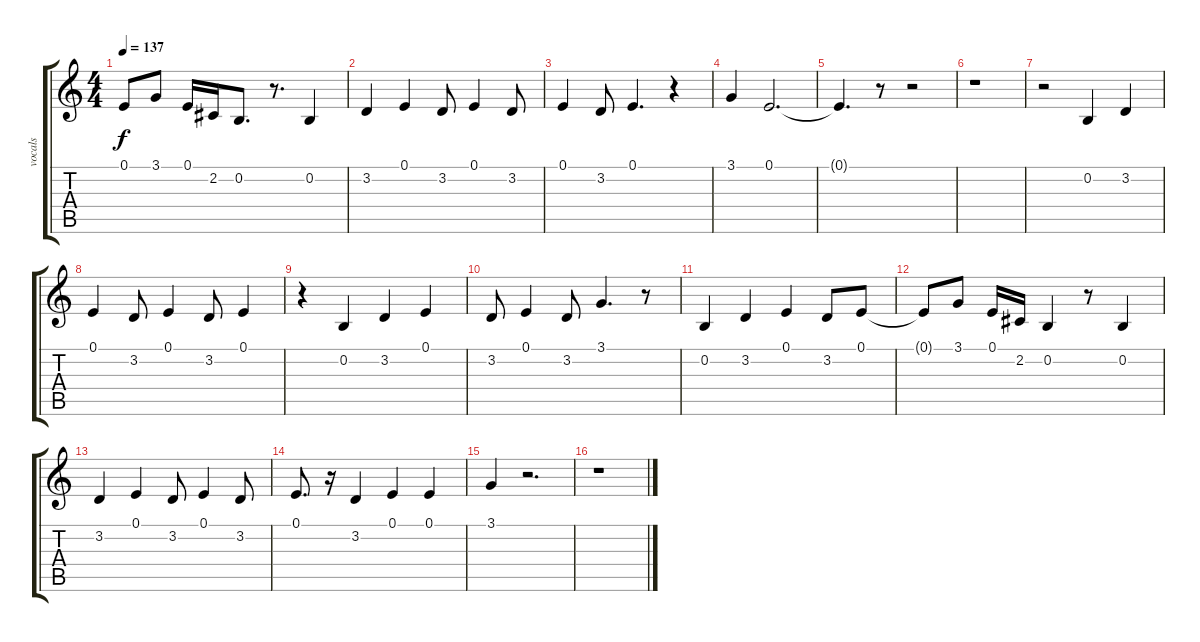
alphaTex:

\track ("vocals" "vocals") {instrument oboe}
\staff {score tabs}
\tuning (E4 B3 G3 D3 A2 E2) {hide}
\ts (4 4)
\tempo 137
\clef g2
\ks c
0.1{t}.8{dy f} 3.1.8 0.1.16 2.2.16 0.2.8{d} r.8{d} 0.2.4 |
3.2.4 0.1.4 3.2.8 0.1.4 3.2.8 |
0.1.4 3.2.8 0.1.4{d} r.4 |
3.1.4 0.1.2{d} |
0.1{t}.4{d} r.8 r.2 |
r.1 |
r.2 0.2.4 3.2.4 |
0.1.4 3.2.8 0.1.4 3.2.8 0.1.4 |
r.4 0.2.4 3.2.4 0.1.4 |
3.2.8 0.1.4 3.2.8 3.1.4{d} r.8 |
0.2.4 3.2.4 0.1.4 3.2.8 0.1.8 |
0.1{t}.8 3.1.8 0.1.16 2.2.16 0.2.4 r.8 0.2.4 |
3.2.4 0.1.4 3.2.8 0.1.4 3.2.8 |
0.1.8{d} r.16 3.2.4 0.1.4 0.1.4 |
3.1.4 r.2{d} |
r.1
